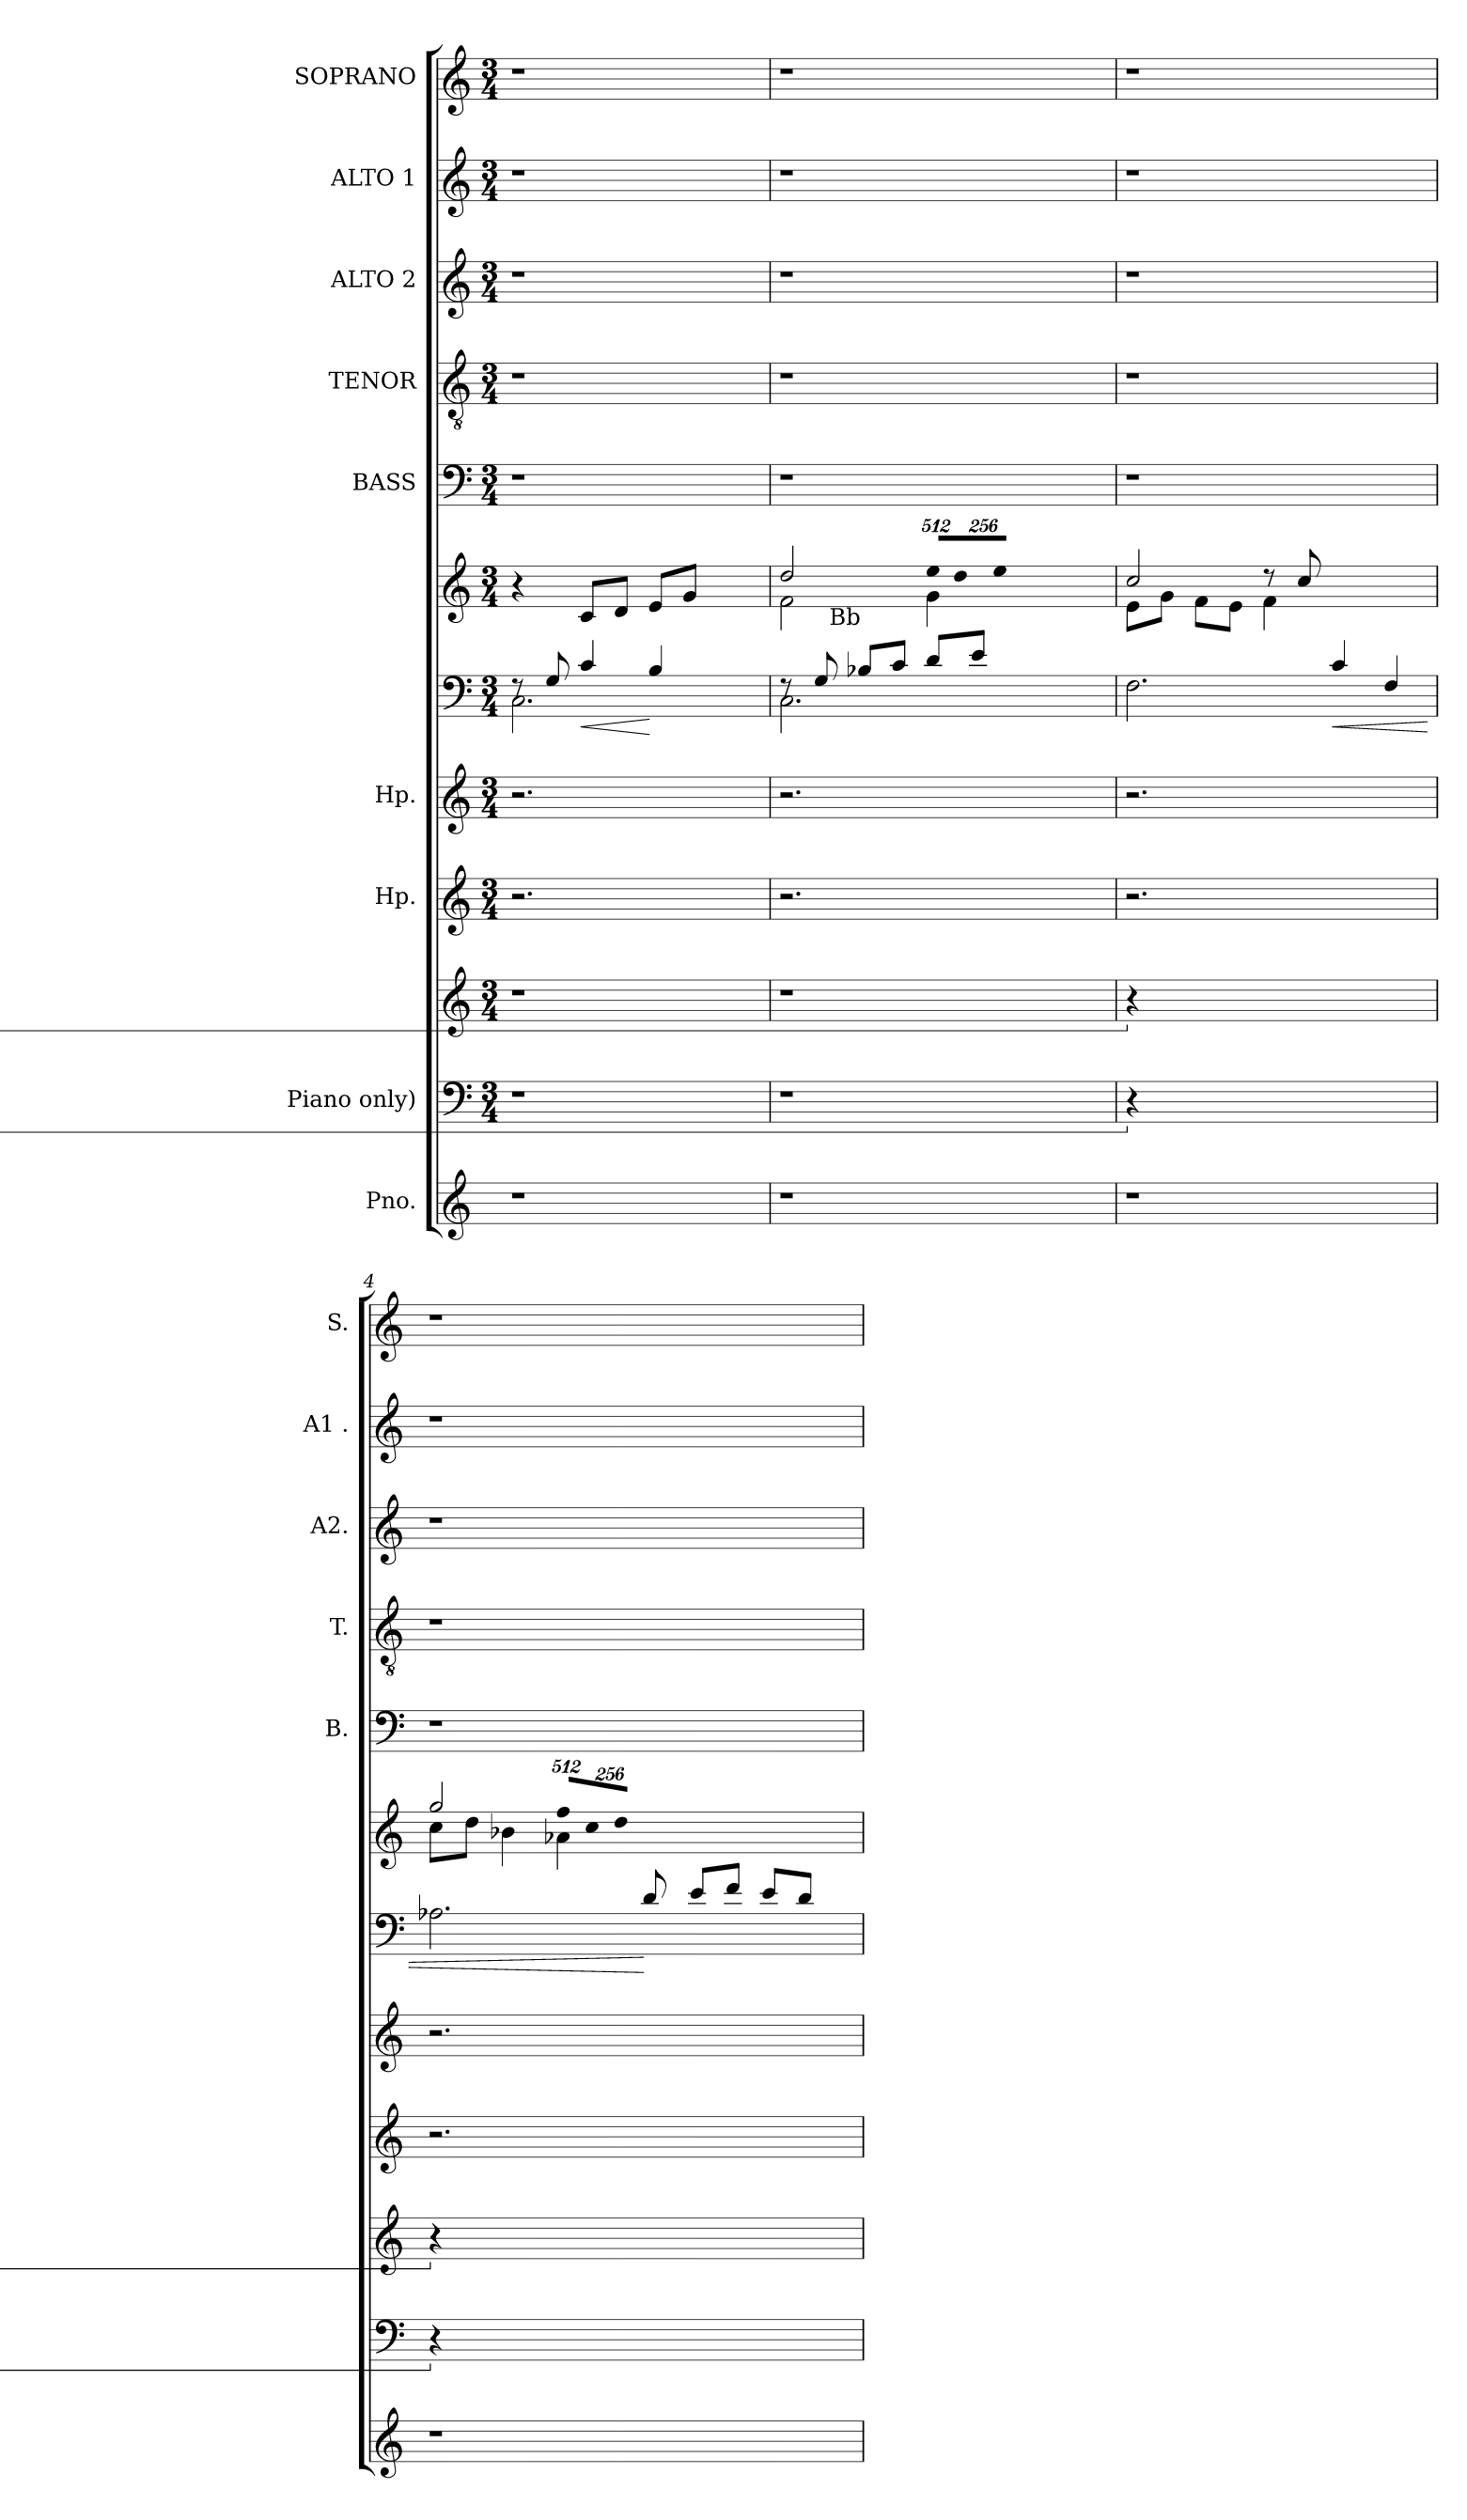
**kern	**kern	**kern	**kern	**kern	**kern	**dynam	**kern	**kern	**kern	**kern	**kern	**kern
*part11	*part10	*part10	*part9	*part8	*part7	*part7	*part6	*part5	*part4	*part3	*part2	*part1
*staff12	*staff11	*staff10	*staff9	*staff8	*staff7	*staff7	*staff6	*staff5	*staff4	*staff3	*staff2	*staff1
*I"Pno.	*I"Piano only)	*	*I"Hp.	*I"Hp.	*	*	*	*I"BASS	*I"TENOR	*I"ALTO 2	*I"ALTO 1	*I"SOPRANO
*	*	*	*	*	*	*	*	*I'B.	*I'T.	*I'A2.	*I'A1 .	*I'S.
*clefG2	*clefF4	*clefG2	*clefG2	*clefG2	*clefF4	*	*clefG2	*clefF4	*clefGv2	*clefG2	*clefG2	*clefG2
*k[]	*k[]	*k[]	*k[]	*k[]	*k[]	*	*k[]	*k[]	*k[]	*k[]	*k[]	*k[]
*C:	*C:	*C:	*C:	*C:	*C:	*	*C:	*C:	*C:	*C:	*C:	*C:
*	*M3/4	*M3/4	*M3/4	*M3/4	*M3/4	*	*M3/4	*M3/4	*M3/4	*M3/4	*M3/4	*M3/4
=1	=1	=1	=1	=1	=1	=1	=1	=1	=1	=1	=1	=1
!	!LO:N:vis=1	!LO:N:vis=1	!	!	!	!LO:DY:a	!	!LO:N:vis=1	!LO:N:vis=1	!LO:N:vis=1	!LO:N:vis=1	!LO:N:vis=1
*	*	*	*	*	*^	*	*	*	*	*	*	*
!	!	!	!	!	!	!	!LO:DY:n=1:b	!	!	!	!	!	!
1r	2.r	2.r	2.r	2.r	8rF	2.C\	mf mp	4r	2.r	2.r	2.r	2.r	2.r
.	.	.	.	.	8G/	.	.	.	.	.	.	.	.
!	!	!	!	!	!	!	!LO:HP:b	!	!	!	!	!	!
.	.	.	.	.	4c/	.	<	8c>/L	.	.	.	.	.
.	.	.	.	.	.	.	.	8d/J	.	.	.	.	.
.	.	.	.	.	4B/	.	[	8e/L	.	.	.	.	.
.	.	.	.	.	.	.	.	8g/J	.	.	.	.	.
.	4ryy	4ryy	4ryy	4ryy	4ryy	4ryy	.	4ryy	4ryy	4ryy	4ryy	4ryy	4ryy
=2	=2	=2	=2	=2	=2	=2	=2	=2	=2	=2	=2	=2	=2
!	!LO:N:vis=1	!LO:N:vis=1	!	!	!	!	!	!	!LO:N:vis=1	!LO:N:vis=1	!LO:N:vis=1	!LO:N:vis=1	!LO:N:vis=1
*	*	*	*	*	*	*	*	*^	*	*	*	*	*
*	*	*	*	*	*	*	*	*	*^	*	*	*	*	*
1r	2.r	2.r	2.r	2.r	8rF	2.C\	.	2dd/	2f\	8ryy	2.r	2.r	2.r	2.r	2.r
.	.	.	.	.	8G/	.	.	.	.	32ryy	.	.	.	.	.
!	!	!	!	!	!	!	!	!	!	!LO:TX:b:t=Bb	!	!	!	!	!
.	.	.	.	.	.	.	.	.	.	2ryy	.	.	.	.	.
.	.	.	.	.	8B-X/L	.	.	.	.	.	.	.	.	.	.
.	.	.	.	.	8c/J	.	.	.	.	.	.	.	.	.	.
*	*	*	*	*	*	*	*	*Xbrackettup	*	*	*	*	*	*	*
!	!	!	!	!	!	!	!	!LO:N:vis=8	!	!	!	!	!	!	!
.	.	.	.	.	8d/L	.	.	4096%341ee/L	4g\	.	.	.	.	.	.
!	!	!	!	!	!	!	!	!LO:N:vis=8	!	!	!	!	!	!	!
.	.	.	.	.	.	.	.	2048%171dd/	.	.	.	.	.	.	.
.	.	.	.	.	8e/J	.	.	.	.	.	.	.	.	.	.
.	.	.	.	.	.	.	.	.	.	4ryy	.	.	.	.	.
!	!	!	!	!	!	!	!	!LO:N:vis=8	!	!	!	!	!	!	!
.	.	.	.	.	.	.	.	4096%341ee/J	.	.	.	.	.	.	.
.	4ryy	4ryy	4ryy	4ryy	4ryy	4ryy	.	4ryy	4ryy	.	4ryy	4ryy	4ryy	4ryy	4ryy
.	.	.	.	.	.	.	.	.	.	16.ryy	.	.	.	.	.
=3	=3	=3	=3	=3	=3	=3	=3	=3	=3	=3	=3	=3	=3	=3	=3
!	!LO:N:vis=1	!LO:N:vis=1	!	!	!	!	!	!	!	!	!LO:N:vis=1	!LO:N:vis=1	!LO:N:vis=1	!LO:N:vis=1	!LO:N:vis=1
*	*	*	*	*	*v	*v	*	*	*	*	*	*	*	*	*
*	*	*	*	*	*	*	*	*v	*v	*	*	*	*	*
1r	4%5r	4%5r	2.r	2.r	2.F\	.	8e\L	2cc/	2.r	2.r	2.r	2.r	2.r
.	.	.	.	.	.	.	8g\J	.	.	.	.	.	.
.	.	.	.	.	.	.	8f\L	.	.	.	.	.	.
.	.	.	.	.	.	.	8e\J	.	.	.	.	.	.
.	.	.	.	.	.	.	8rdd	4f\	.	.	.	.	.
.	.	.	.	.	.	.	8cc/	.	.	.	.	.	.
!	!	!	!	!	!	!LO:HP:b	!	!	!	!	!	!	!
.	.	.	2ryy	2ryy	4c/	<	2ryy	2ryy	2ryy	2ryy	2ryy	2ryy	2ryy
4ryy	.	.	.	.	4F/	.	.	.	.	.	.	.	.
=4	=4	=4	=4	=4	=4	=4	=4	=4	=4	=4	=4	=4	=4
!	!LO:N:vis=1	!LO:N:vis=1	!	!	!	!	!	!	!LO:N:vis=1	!LO:N:vis=1	!LO:N:vis=1	!LO:N:vis=1	!LO:N:vis=1
1r	8%11r	8%11r	2.r	2.r	2.A-X\	.	8cc\L	2gg/	2.r	2.r	2.r	2.r	2.r
.	.	.	.	.	.	.	8dd\J	.	.	.	.	.	.
.	.	.	.	.	.	.	4b-X\	.	.	.	.	.	.
!	!	!	!	!	!	!	!LO:N:vis=8	!	!	!	!	!	!
.	.	.	.	.	.	.	4096%341ff/L	4a-X\	.	.	.	.	.
!	!	!	!	!	!	!	!LO:N:vis=8	!	!	!	!	!	!
.	.	.	.	.	.	.	2048%171cc/	.	.	.	.	.	.
!	!	!	!	!	!	!	!LO:N:vis=8	!	!	!	!	!	!
.	.	.	.	.	.	.	4096%341dd/J	.	.	.	.	.	.
.	.	.	2ryy	2ryy	8d/	[	2ryy	2ryy	2ryy	2ryy	2ryy	2ryy	2ryy
.	.	.	.	.	8e/L	.	.	.	.	.	.	.	.
4.ryy	.	.	.	.	8f/J	.	.	.	.	.	.	.	.
.	.	.	.	.	8e/L	.	.	.	.	.	.	.	.
.	.	.	8ryy	8ryy	8d/J	.	8ryy	8ryy	8ryy	8ryy	8ryy	8ryy	8ryy
*	*	*	*	*	*	*	*v	*v	*	*	*	*	*
=	=	=	=	=	=	=	=	=	=	=	=	=
*-	*-	*-	*-	*-	*-	*-	*-	*-	*-	*-	*-	*-
